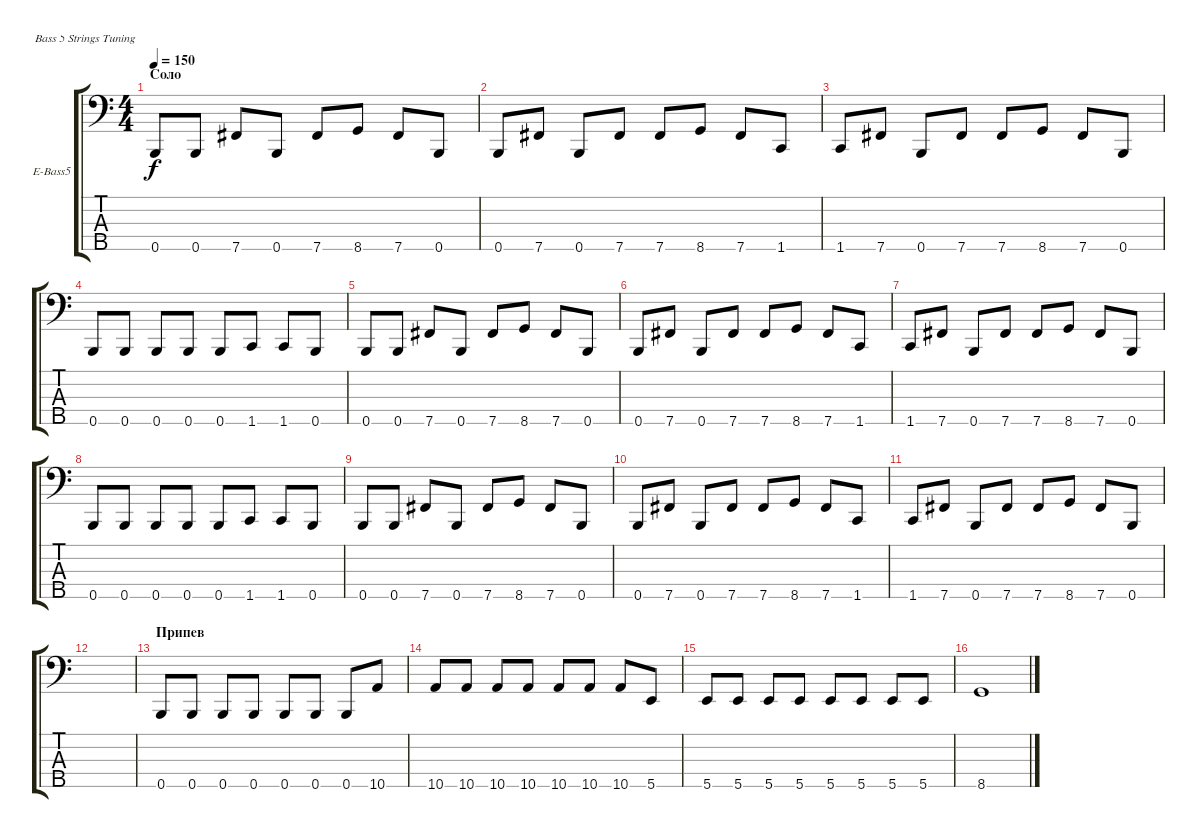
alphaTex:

\defaultSystemsLayout 4
\bracketExtendMode groupsimilarinstruments
\firstSystemTrackNameOrientation horizontal
\otherSystemsTrackNameOrientation horizontal
\track ("Electric Bass" "E-Bass5") {instrument electricbassfinger}
\staff {score tabs}
\tuning (G2 D2 A1 E1 B0)
\ts (4 4)
\section ("" "Соло")
\tempo 150
\clef f4
\ks c
0.5.8{dy f} 0.5.8 7.5.8 0.5.8 7.5.8 8.5.8 7.5.8 0.5.8 |
0.5.8 7.5.8 0.5.8 7.5.8 7.5.8 8.5.8 7.5.8 1.5.8 |
1.5.8 7.5.8 0.5.8 7.5.8 7.5.8 8.5.8 7.5.8 0.5.8 |
0.5.8 0.5.8 0.5.8 0.5.8 0.5.8 1.5.8 1.5.8 0.5.8 |
0.5.8 0.5.8 7.5.8 0.5.8 7.5.8 8.5.8 7.5.8 0.5.8 |
0.5.8 7.5.8 0.5.8 7.5.8 7.5.8 8.5.8 7.5.8 1.5.8 |
1.5.8 7.5.8 0.5.8 7.5.8 7.5.8 8.5.8 7.5.8 0.5.8 |
0.5.8 0.5.8 0.5.8 0.5.8 0.5.8 1.5.8 1.5.8 0.5.8 |
0.5.8 0.5.8 7.5.8 0.5.8 7.5.8 8.5.8 7.5.8 0.5.8 |
0.5.8 7.5.8 0.5.8 7.5.8 7.5.8 8.5.8 7.5.8 1.5.8 |
1.5.8 7.5.8 0.5.8 7.5.8 7.5.8 8.5.8 7.5.8 0.5.8 |
|
\section ("" "Припев")
0.5.8 0.5.8 0.5.8 0.5.8 0.5.8 0.5.8 0.5.8 10.5.8 |
10.5.8 10.5.8 10.5.8 10.5.8 10.5.8 10.5.8 10.5.8 5.5.8 |
5.5.8 5.5.8 5.5.8 5.5.8 5.5.8 5.5.8 5.5.8 5.5.8 |
8.5.1
